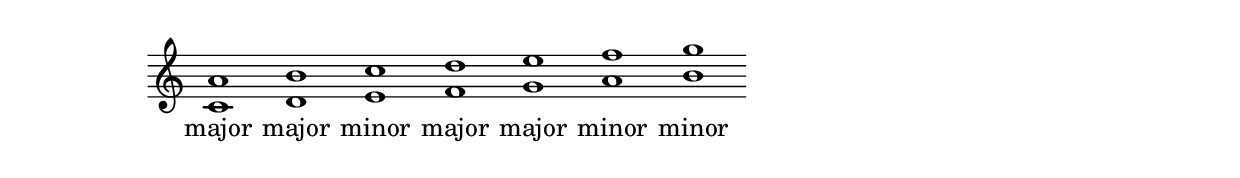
\version "2.7.40"
\include "scale-common.ly"
\score {
 \new Staff\relative c'{ \cadenzaOn
    <c a'>1 <d b'> <e c'> <f d'> <g e'> <a f'> <b g'>}
 \addlyrics{ major major minor major major minor minor }
}
